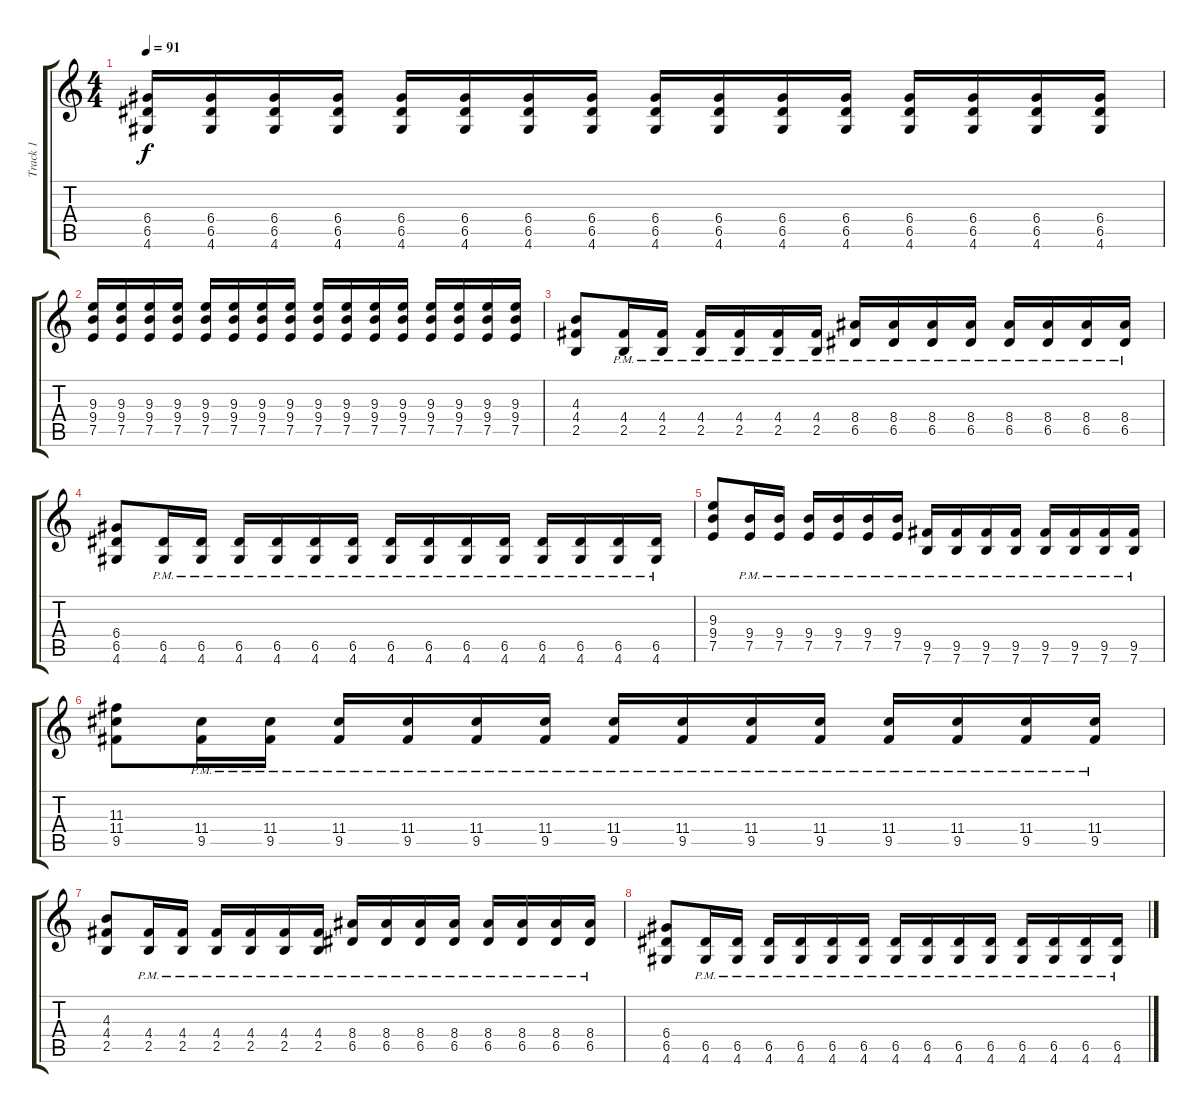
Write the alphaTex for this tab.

\track ("Track 1" "Track 1") {instrument distortionguitar}
\staff {score tabs}
\tuning (E4 B3 G3 D3 A2 E2) {hide}
\ts (4 4)
\tempo 91
\clef g2
\ks c
(6.4 6.5 4.6).16{dy f} (6.4 6.5 4.6).16 (6.4 6.5 4.6).16 (6.4 6.5 4.6).16 (6.4 6.5 4.6).16 (6.4 6.5 4.6).16 (6.4 6.5 4.6).16 (6.4 6.5 4.6).16 (6.4 6.5 4.6).16 (6.4 6.5 4.6).16 (6.4 6.5 4.6).16 (6.4 6.5 4.6).16 (6.4 6.5 4.6).16 (6.4 6.5 4.6).16 (6.4 6.5 4.6).16 (6.4 6.5 4.6).16 |
(9.3 9.4 7.5).16 (9.3 9.4 7.5).16 (9.3 9.4 7.5).16 (9.3 9.4 7.5).16 (9.3 9.4 7.5).16 (9.3 9.4 7.5).16 (9.3 9.4 7.5).16 (9.3 9.4 7.5).16 (9.3 9.4 7.5).16 (9.3 9.4 7.5).16 (9.3 9.4 7.5).16 (9.3 9.4 7.5).16 (9.3 9.4 7.5).16 (9.3 9.4 7.5).16 (9.3 9.4 7.5).16 (9.3 9.4 7.5).16 |
(4.3 4.4 2.5).8 (4.4{pm} 2.5{pm}).16 (4.4{pm} 2.5{pm}).16 (4.4{pm} 2.5{pm}).16 (4.4{pm} 2.5{pm}).16 (4.4{pm} 2.5{pm}).16 (4.4{pm} 2.5{pm}).16 (8.4{pm} 6.5{pm}).16 (8.4{pm} 6.5{pm}).16 (8.4{pm} 6.5{pm}).16 (8.4{pm} 6.5{pm}).16 (8.4{pm} 6.5{pm}).16 (8.4{pm} 6.5{pm}).16 (8.4{pm} 6.5{pm}).16 (8.4{pm} 6.5{pm}).16 |
(6.4 6.5 4.6).8 (6.5{pm} 4.6{pm}).16 (6.5{pm} 4.6{pm}).16 (6.5{pm} 4.6{pm}).16 (6.5{pm} 4.6{pm}).16 (6.5{pm} 4.6{pm}).16 (6.5{pm} 4.6{pm}).16 (6.5{pm} 4.6{pm}).16 (6.5{pm} 4.6{pm}).16 (6.5{pm} 4.6{pm}).16 (6.5{pm} 4.6{pm}).16 (6.5{pm} 4.6{pm}).16 (6.5{pm} 4.6{pm}).16 (6.5{pm} 4.6{pm}).16 (6.5{pm} 4.6{pm}).16 |
(9.3 9.4 7.5).8 (9.4{pm} 7.5{pm}).16 (9.4{pm} 7.5{pm}).16 (9.4{pm} 7.5{pm}).16 (9.4{pm} 7.5{pm}).16 (9.4{pm} 7.5{pm}).16 (9.4{pm} 7.5{pm}).16 (9.5{pm} 7.6{pm}).16 (9.5{pm} 7.6{pm}).16 (9.5{pm} 7.6{pm}).16 (9.5{pm} 7.6{pm}).16 (9.5{pm} 7.6{pm}).16 (9.5{pm} 7.6{pm}).16 (9.5{pm} 7.6{pm}).16 (9.5{pm} 7.6{pm}).16 |
(11.3 11.4 9.5).8 (11.4{pm} 9.5{pm}).16 (11.4{pm} 9.5{pm}).16 (11.4{pm} 9.5{pm}).16 (11.4{pm} 9.5{pm}).16 (11.4{pm} 9.5{pm}).16 (11.4{pm} 9.5{pm}).16 (11.4{pm} 9.5{pm}).16 (11.4{pm} 9.5{pm}).16 (11.4{pm} 9.5{pm}).16 (11.4{pm} 9.5{pm}).16 (11.4{pm} 9.5{pm}).16 (11.4{pm} 9.5{pm}).16 (11.4{pm} 9.5{pm}).16 (11.4{pm} 9.5{pm}).16 |
(4.3 4.4 2.5).8 (4.4{pm} 2.5{pm}).16 (4.4{pm} 2.5{pm}).16 (4.4{pm} 2.5{pm}).16 (4.4{pm} 2.5{pm}).16 (4.4{pm} 2.5{pm}).16 (4.4{pm} 2.5{pm}).16 (8.4{pm} 6.5{pm}).16 (8.4{pm} 6.5{pm}).16 (8.4{pm} 6.5{pm}).16 (8.4{pm} 6.5{pm}).16 (8.4{pm} 6.5{pm}).16 (8.4{pm} 6.5{pm}).16 (8.4{pm} 6.5{pm}).16 (8.4{pm} 6.5{pm}).16 |
(6.4 6.5 4.6).8 (6.5{pm} 4.6{pm}).16 (6.5{pm} 4.6{pm}).16 (6.5{pm} 4.6{pm}).16 (6.5{pm} 4.6{pm}).16 (6.5{pm} 4.6{pm}).16 (6.5{pm} 4.6{pm}).16 (6.5{pm} 4.6{pm}).16 (6.5{pm} 4.6{pm}).16 (6.5{pm} 4.6{pm}).16 (6.5{pm} 4.6{pm}).16 (6.5{pm} 4.6{pm}).16 (6.5{pm} 4.6{pm}).16 (6.5{pm} 4.6{pm}).16 (6.5{pm} 4.6{pm}).16
